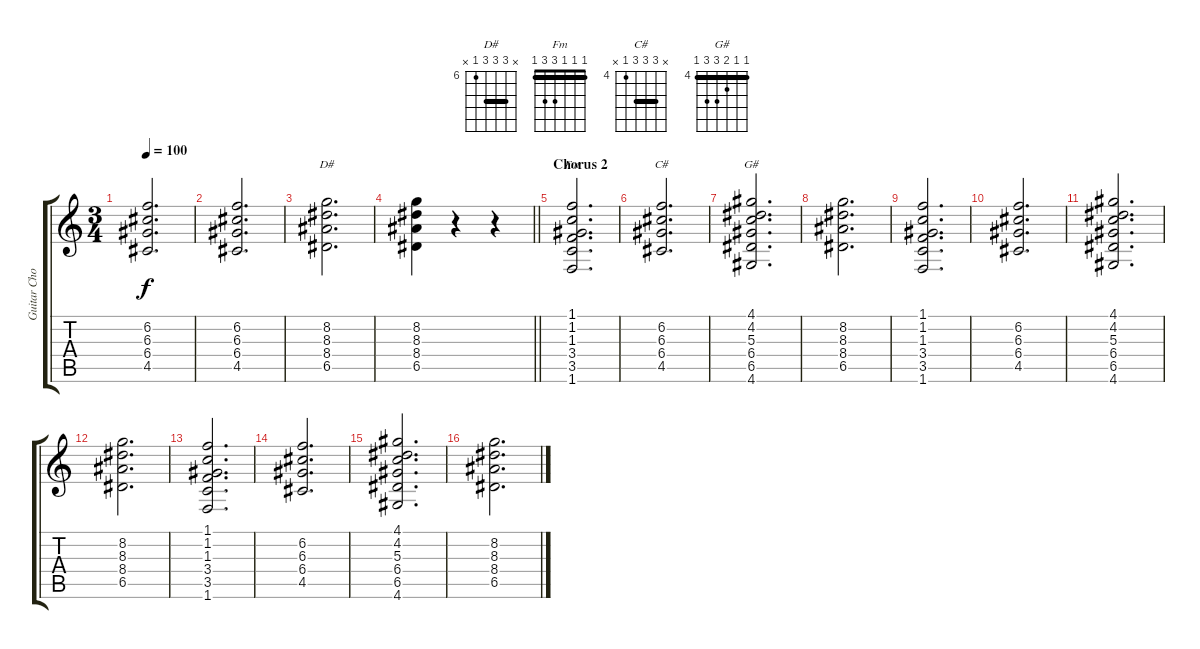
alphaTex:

\track ("Guitar Chords" "Guitar Cho") {instrument acousticguitarsteel}
\staff {score tabs}
\tuning (E4 B3 G3 D3 A2 E2) {hide}
\chord ("D#" x 8 8 8 6 x) {firstfret 6 barre 8}
\chord ("Fm" 1 1 1 3 3 1) {barre 1}
\chord ("C#" x 6 6 6 4 x) {firstfret 4 barre 6}
\chord ("G#" 4 4 5 6 6 4) {firstfret 4 barre 4}
\ts (3 4)
\tempo 100
\clef g2
\ks c
(6.2 6.3 6.4 4.5).2{d dy f} |
(6.2 6.3 6.4 4.5).2{d} |
(8.2 8.3 8.4 6.5).2{d ch "D#"} |
\barLineRight lightlight
(8.2 8.3 8.4 6.5).4 r.4 r.4 |
\section ("" "Chorus 2")
(1.1 1.2 1.3 3.4 3.5 1.6).2{d ch "Fm"} |
(6.2 6.3 6.4 4.5).2{d ch "C#"} |
(4.1 4.2 5.3 6.4 6.5 4.6).2{d ch "G#"} |
(8.2 8.3 8.4 6.5).2{d} |
(1.1 1.2 1.3 3.4 3.5 1.6).2{d} |
(6.2 6.3 6.4 4.5).2{d} |
(4.1 4.2 5.3 6.4 6.5 4.6).2{d} |
(8.2 8.3 8.4 6.5).2{d} |
(1.1 1.2 1.3 3.4 3.5 1.6).2{d} |
(6.2 6.3 6.4 4.5).2{d} |
(4.1 4.2 5.3 6.4 6.5 4.6).2{d} |
(8.2 8.3 8.4 6.5).2{d}
